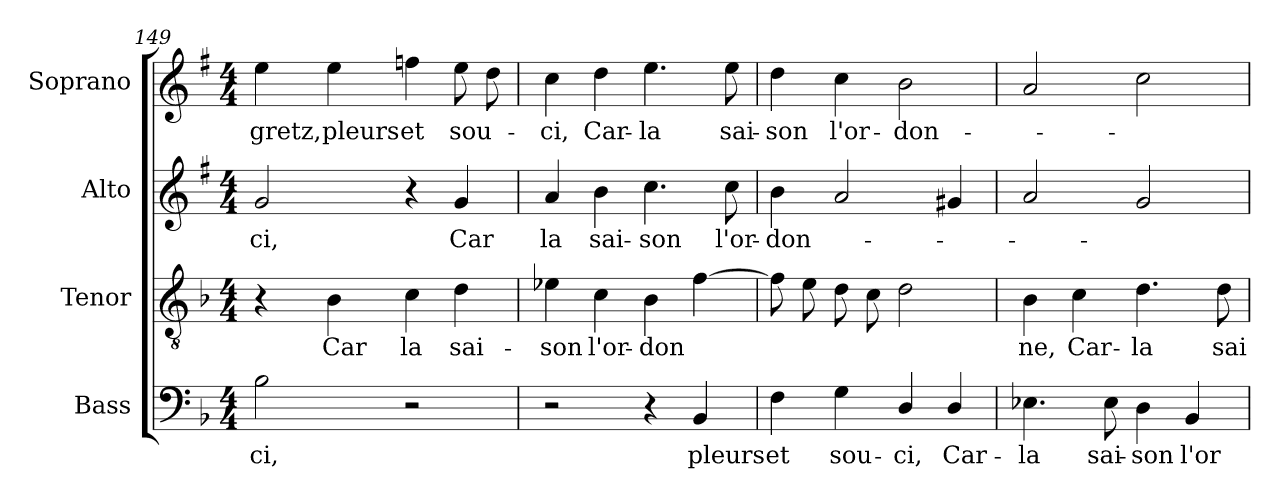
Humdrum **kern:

**kern	**text	**kern	**text	**kern	**text	**kern	**text
*part4	*part4	*part3	*part3	*part2	*part2	*part1	*part1
*staff4	*staff4	*staff3	*staff3	*staff2	*staff2	*staff1	*staff1
*I"Bass	*	*I"Tenor	*	*I"Alto	*	*I"Soprano	*
*I'Bass	*	*I'Tenor	*	*I'Alto	*	*I'Soprano	*
*clefF4	*	*clefGv2	*	*clefG2	*	*clefG2	*
*	*	*	*	*ITrd1c2	*	*ITrd1c2	*
*k[b-]	*	*k[b-]	*	*k[b-]	*	*k[b-]	*
*d:	*	*d:	*	*d:	*	*d:	*
*M4/4	*	*M4/4	*	*M4/4	*	*M4/4	*
=149	=149	=149	=149	=149	=149	=149	=149
!	!LO:LY:b:color=#000000	!	!	!	!	!	!
!	!	!	!	!	!LO:LY:b:color=#000000	!	!
!	!	!	!	!	!	!	!LO:LY:b:color=#000000
2B-i\	-ci,	4r	.	2fi/	-ci,	4ddi\	-gretz,
!	!	!	!LO:LY:b:color=#000000	!	!	!	!
!	!	!	!	!	!	!	!LO:LY:b:color=#000000
.	.	4B-i\	Car	.	.	4ddi\	pleurs
!	!	!	!LO:LY:b:color=#000000	!	!	!	!
!	!	!	!	!	!	!	!LO:LY:b:color=#000000
2r	.	4ci\	la	4r	.	4ee-Xi\	et
!	!	!	!LO:LY:b:color=#000000	!	!	!	!
!	!	!	!	!	!LO:LY:b:color=#000000	!	!
!	!	!	!	!	!	!	!LO:LY:b:color=#000000
.	.	4di\	sai-	4fi/	Car	8ddi\	sou-
.	.	.	.	.	.	8cci\	.
!!LO:LB:g=z
=150	=150	=150	=150	=150	=150	=150	=150
!	!	!	!LO:LY:b:color=#000000	!	!	!	!
!	!	!	!	!	!LO:LY:b:color=#000000	!	!
!	!	!	!	!	!	!	!LO:LY:b:color=#000000
2r	.	4e-Xi\	-son	4gi/	la	4b-i\	-ci,
!	!	!	!LO:LY:b:color=#000000	!	!	!	!
!	!	!	!	!	!LO:LY:b:color=#000000	!	!
!	!	!	!	!	!	!	!LO:LY:b:color=#000000
.	.	4ci\	l'or-	4ai\	sai-	4cci\	Car-
!	!	!	!LO:LY:b:color=#000000	!	!	!	!
!	!	!	!	!	!LO:LY:b:color=#000000	!	!
!	!	!	!	!	!	!	!LO:LY:b:color=#000000
4r	.	4B-i\	-don-	4.b-i\	-son	4.ddi\	-la
!	!LO:LY:b:color=#000000	!	!	!	!	!	!
!	!	!	!LO:LY:b:color=#000000	!	!	!	!
4BB-i/	pleurs	[4fi\	--	.	.	.	.
!	!	!	!	!	!LO:LY:b:color=#000000	!	!
!	!	!	!	!	!	!	!LO:LY:b:color=#000000
.	.	.	.	8b-i\	l'or-	8ddi\	sai-
=151	=151	=151	=151	=151	=151	=151	=151
!	!LO:LY:b:color=#000000	!	!	!	!	!	!
!	!	!	!	!	!LO:LY:b:color=#000000	!	!
!	!	!	!	!	!	!	!LO:LY:b:color=#000000
4Fi\	et	8fi\]	.	4ai\	-don-	4cci\	-son
!	!	!	!LO:LY:b:color=#000000	!	!	!	!
.	.	8ei\	-	.	.	.	.
!	!LO:LY:b:color=#000000	!	!	!	!	!	!
!	!	!	!	!	!	!	!LO:LY:b:color=#000000
4Gi\	sou-	8di\	.	2gi/	.	4b-i\	l'or-
.	.	8ci\	.	.	.	.	.
!	!LO:LY:b:color=#000000	!	!	!	!	!	!
!	!	!	!LO:LY:b:color=#000000	!	!	!	!
!	!	!	!	!	!	!	!LO:LY:b:color=#000000
4Di/	-ci,	2di\	-	.	.	2ai\	-don-
!	!LO:LY:b:color=#000000	!	!	!	!	!	!
4Di/	Car-	.	.	4f#Xi/	.	.	.
=152	=152	=152	=152	=152	=152	=152	=152
!	!LO:LY:b:color=#000000	!	!	!	!	!	!
!	!	!	!LO:LY:b:color=#000000	!	!	!	!
4.E-Xi\	-la	4B-i\	ne,	2gi/	.	2gi/	.
!	!	!	!LO:LY:b:color=#000000	!	!	!	!
.	.	4ci\	Car-	.	.	.	.
!	!LO:LY:b:color=#000000	!	!	!	!	!	!
8E-i\	sai-	.	.	.	.	.	.
!	!LO:LY:b:color=#000000	!	!	!	!	!	!
!	!	!	!LO:LY:b:color=#000000	!	!	!	!
4Di\	-son	4.di\	-la	2fi/	.	2b-i\	.
!	!LO:LY:b:color=#000000	!	!	!	!	!	!
4BB-i/	l'or-	.	.	.	.	.	.
!	!	!	!LO:LY:b:color=#000000	!	!	!	!
.	.	8di\	sai-	.	.	.	.
=	=	=	=	=	=	=	=
*-	*-	*-	*-	*-	*-	*-	*-
